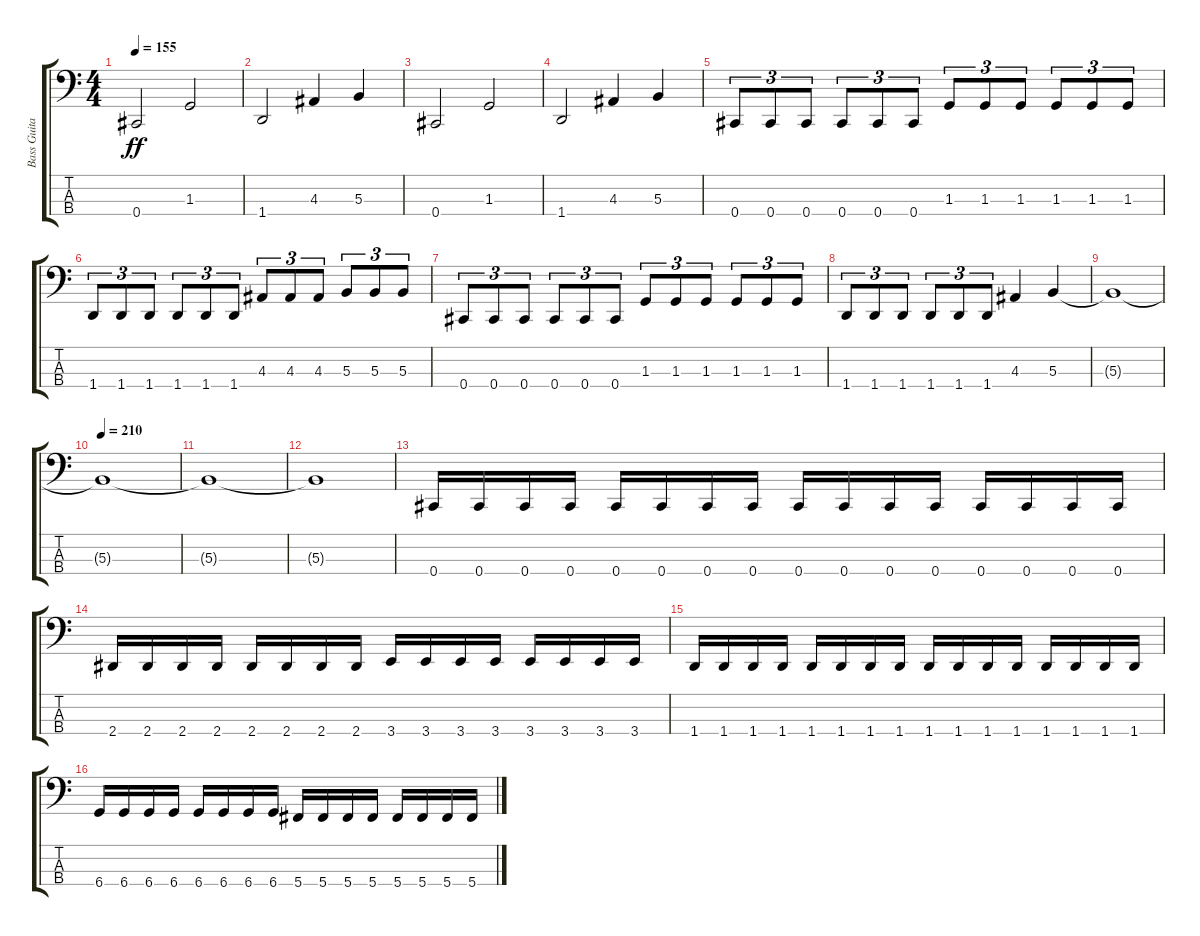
\track ("Bass Guitar" "Bass Guita") {instrument electricbasspick}
\staff {score tabs}
\tuning (E2 B1 Gb1 Db1) {hide}
\ts (4 4)
\tempo 155
\clef f4
\ks c
0.4.2{dy ff} 1.3.2 |
1.4.2 4.3.4 5.3.4 |
0.4.2 1.3.2 |
1.4.2 4.3.4 5.3.4 |
0.4.8{tu (3 2)} 0.4.8{tu (3 2)} 0.4.8{tu (3 2)} 0.4.8{tu (3 2)} 0.4.8{tu (3 2)} 0.4.8{tu (3 2)} 1.3.8{tu (3 2)} 1.3.8{tu (3 2)} 1.3.8{tu (3 2)} 1.3.8{tu (3 2)} 1.3.8{tu (3 2)} 1.3.8{tu (3 2)} |
1.4.8{tu (3 2)} 1.4.8{tu (3 2)} 1.4.8{tu (3 2)} 1.4.8{tu (3 2)} 1.4.8{tu (3 2)} 1.4.8{tu (3 2)} 4.3.8{tu (3 2)} 4.3.8{tu (3 2)} 4.3.8{tu (3 2)} 5.3.8{tu (3 2)} 5.3.8{tu (3 2)} 5.3.8{tu (3 2)} |
0.4.8{tu (3 2)} 0.4.8{tu (3 2)} 0.4.8{tu (3 2)} 0.4.8{tu (3 2)} 0.4.8{tu (3 2)} 0.4.8{tu (3 2)} 1.3.8{tu (3 2)} 1.3.8{tu (3 2)} 1.3.8{tu (3 2)} 1.3.8{tu (3 2)} 1.3.8{tu (3 2)} 1.3.8{tu (3 2)} |
1.4.8{tu (3 2)} 1.4.8{tu (3 2)} 1.4.8{tu (3 2)} 1.4.8{tu (3 2)} 1.4.8{tu (3 2)} 1.4.8{tu (3 2)} 4.3.4 5.3.4 |
5.3{t}.1 |
\tempo 210
5.3{t}.1 |
5.3{t}.1 |
5.3{t}.1 |
0.4.16 0.4.16 0.4.16 0.4.16 0.4.16 0.4.16 0.4.16 0.4.16 0.4.16 0.4.16 0.4.16 0.4.16 0.4.16 0.4.16 0.4.16 0.4.16 |
2.4.16 2.4.16 2.4.16 2.4.16 2.4.16 2.4.16 2.4.16 2.4.16 3.4.16 3.4.16 3.4.16 3.4.16 3.4.16 3.4.16 3.4.16 3.4.16 |
1.4.16 1.4.16 1.4.16 1.4.16 1.4.16 1.4.16 1.4.16 1.4.16 1.4.16 1.4.16 1.4.16 1.4.16 1.4.16 1.4.16 1.4.16 1.4.16 |
6.4.16 6.4.16 6.4.16 6.4.16 6.4.16 6.4.16 6.4.16 6.4.16 5.4.16 5.4.16 5.4.16 5.4.16 5.4.16 5.4.16 5.4.16 5.4.16
